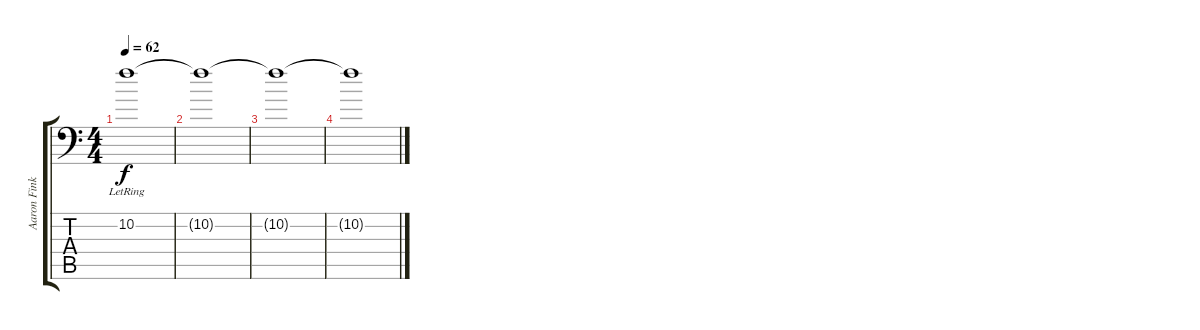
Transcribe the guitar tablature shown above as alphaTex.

\track ("Aaron Fink" "Aaron Fink") {instrument electricguitarclean}
\staff {score tabs}
\tuning (C4 G3 Eb3 Bb2 F2 Bb1) {hide}
\ts (4 4)
\tempo 62
\clef f4
\ks c
10.2{lr}.1{dy f} |
10.2{t}.1 |
10.2{t}.1 |
10.2{t}.1
